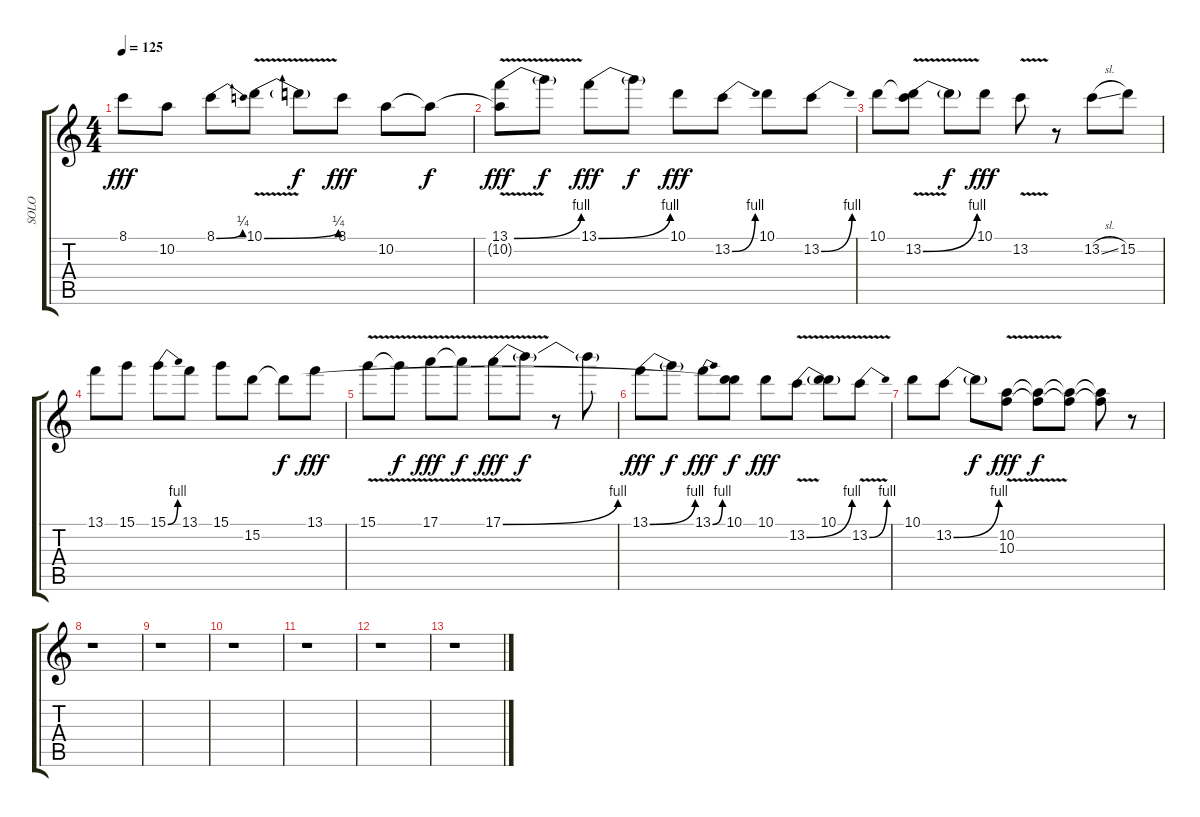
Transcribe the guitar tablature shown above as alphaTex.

\track ("SOLO" "SOLO") {instrument distortionguitar}
\staff {score tabs}
\tuning (E4 B3 G3 D3 A2 E2) {hide}
\ts (4 4)
\tempo 125
\clef g2
\ks c
8.1.8{dy fff} 10.2.8 8.1{be (bend 0 0 60 1)}.8 10.1{be (bend 0 0 60 1) v}.8 10.1{t}.8{dy f} 8.1.8{dy fff} 10.2.8 10.2{t}.8{dy f} |
(13.1{be (bend 0 0 60 4) v} 10.2{t}).8{dy fff} 13.1{t}.8{dy f} 13.1{be (bend 0 0 60 4)}.8{dy fff} 13.1{t}.8{dy f} 10.1.8{dy fff} 13.2{be (bend 0 0 60 4)}.8 10.1.8 13.2{be (bend 0 0 60 4)}.8 |
10.1.8 (10.1{t} 13.2{be (bend 0 0 60 4) v}).8 13.2{t}.8{dy f} 10.1.8{dy fff} 13.2{v}.8 r.8 13.2{sl}.8 15.2.8 |
13.1.8 15.1.8 15.1{be (bend 0 0 60 4)}.8 13.1.8 15.1.8 15.2.8 15.2{t}.8{dy f} 13.1.8{dy fff} |
15.1{v}.8 15.1{t}.8{dy f} 17.1{v}.8{dy fff} 17.1{t}.8{dy f} 17.1{be (bend 0 0 60 4) v}.8{dy fff} 17.1{t}.8{dy f} r.8 17.1{t}.8 |
13.1{be (bend 0 0 60 4)}.8{dy fff} 13.1{t}.8{dy f} 13.1{be (bend 0 0 60 4)}.8{dy fff} (10.1 15.2{t}).8{dy f} 10.1.8{dy fff} 13.2{be (bend 0 0 60 4) v}.8 (10.1 13.2{t}).8 13.2{be (bend 0 0 60 4) v}.8 |
10.1.8 13.2{be (bend 0 0 60 4)}.8 13.2{t}.8{dy f} (10.2{v} 10.3{v}).8{dy fff} (10.2{t} 10.3{t}).8{dy f} (10.2{t} 10.3{t}).8 (10.2{t} 10.3{t}).8 r.8 |
r.1 |
r.1 |
r.1 |
r.1 |
r.1 |
r.1
